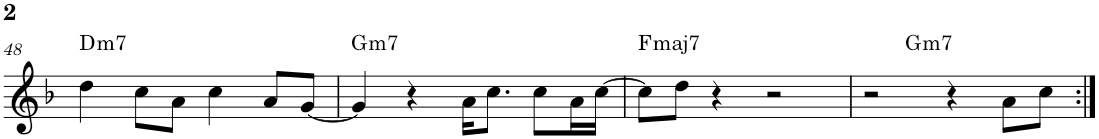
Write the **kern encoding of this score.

**kern	**harte
*part1	*part1
*staff1	*
*I"P1	*
!!LO:PB:g=z
*clefG2	*
*k[b-]	*
*F:	*
*M4/4	*
=48	=48
!	!LO:H:kt=m7
4dd\	D:min7
8cc\L	.
8a\J	.
4cc\	.
8a/L	.
[<8g/J	.
=49	=49
!	!LO:H:kt=m7
4g/]	G:min7
4r	.
16a\KL	.
8.cc\J	.
8cc\L	.
16a\L	.
[>16cc\JJ	.
=50	=50
!	!LO:H:kt=maj7
8cc\L]	F:maj7
8dd\J	.
4r	.
2r	.
=51	=51
*^	*
2r	4ryy	.
!	!	!LO:H:kt=m7
.	2.ryy	G:min7
4r	.	.
8a\L	.	.
8cc\J	.	.
*v	*v	*
=:|!	=:|!
*-	*-
